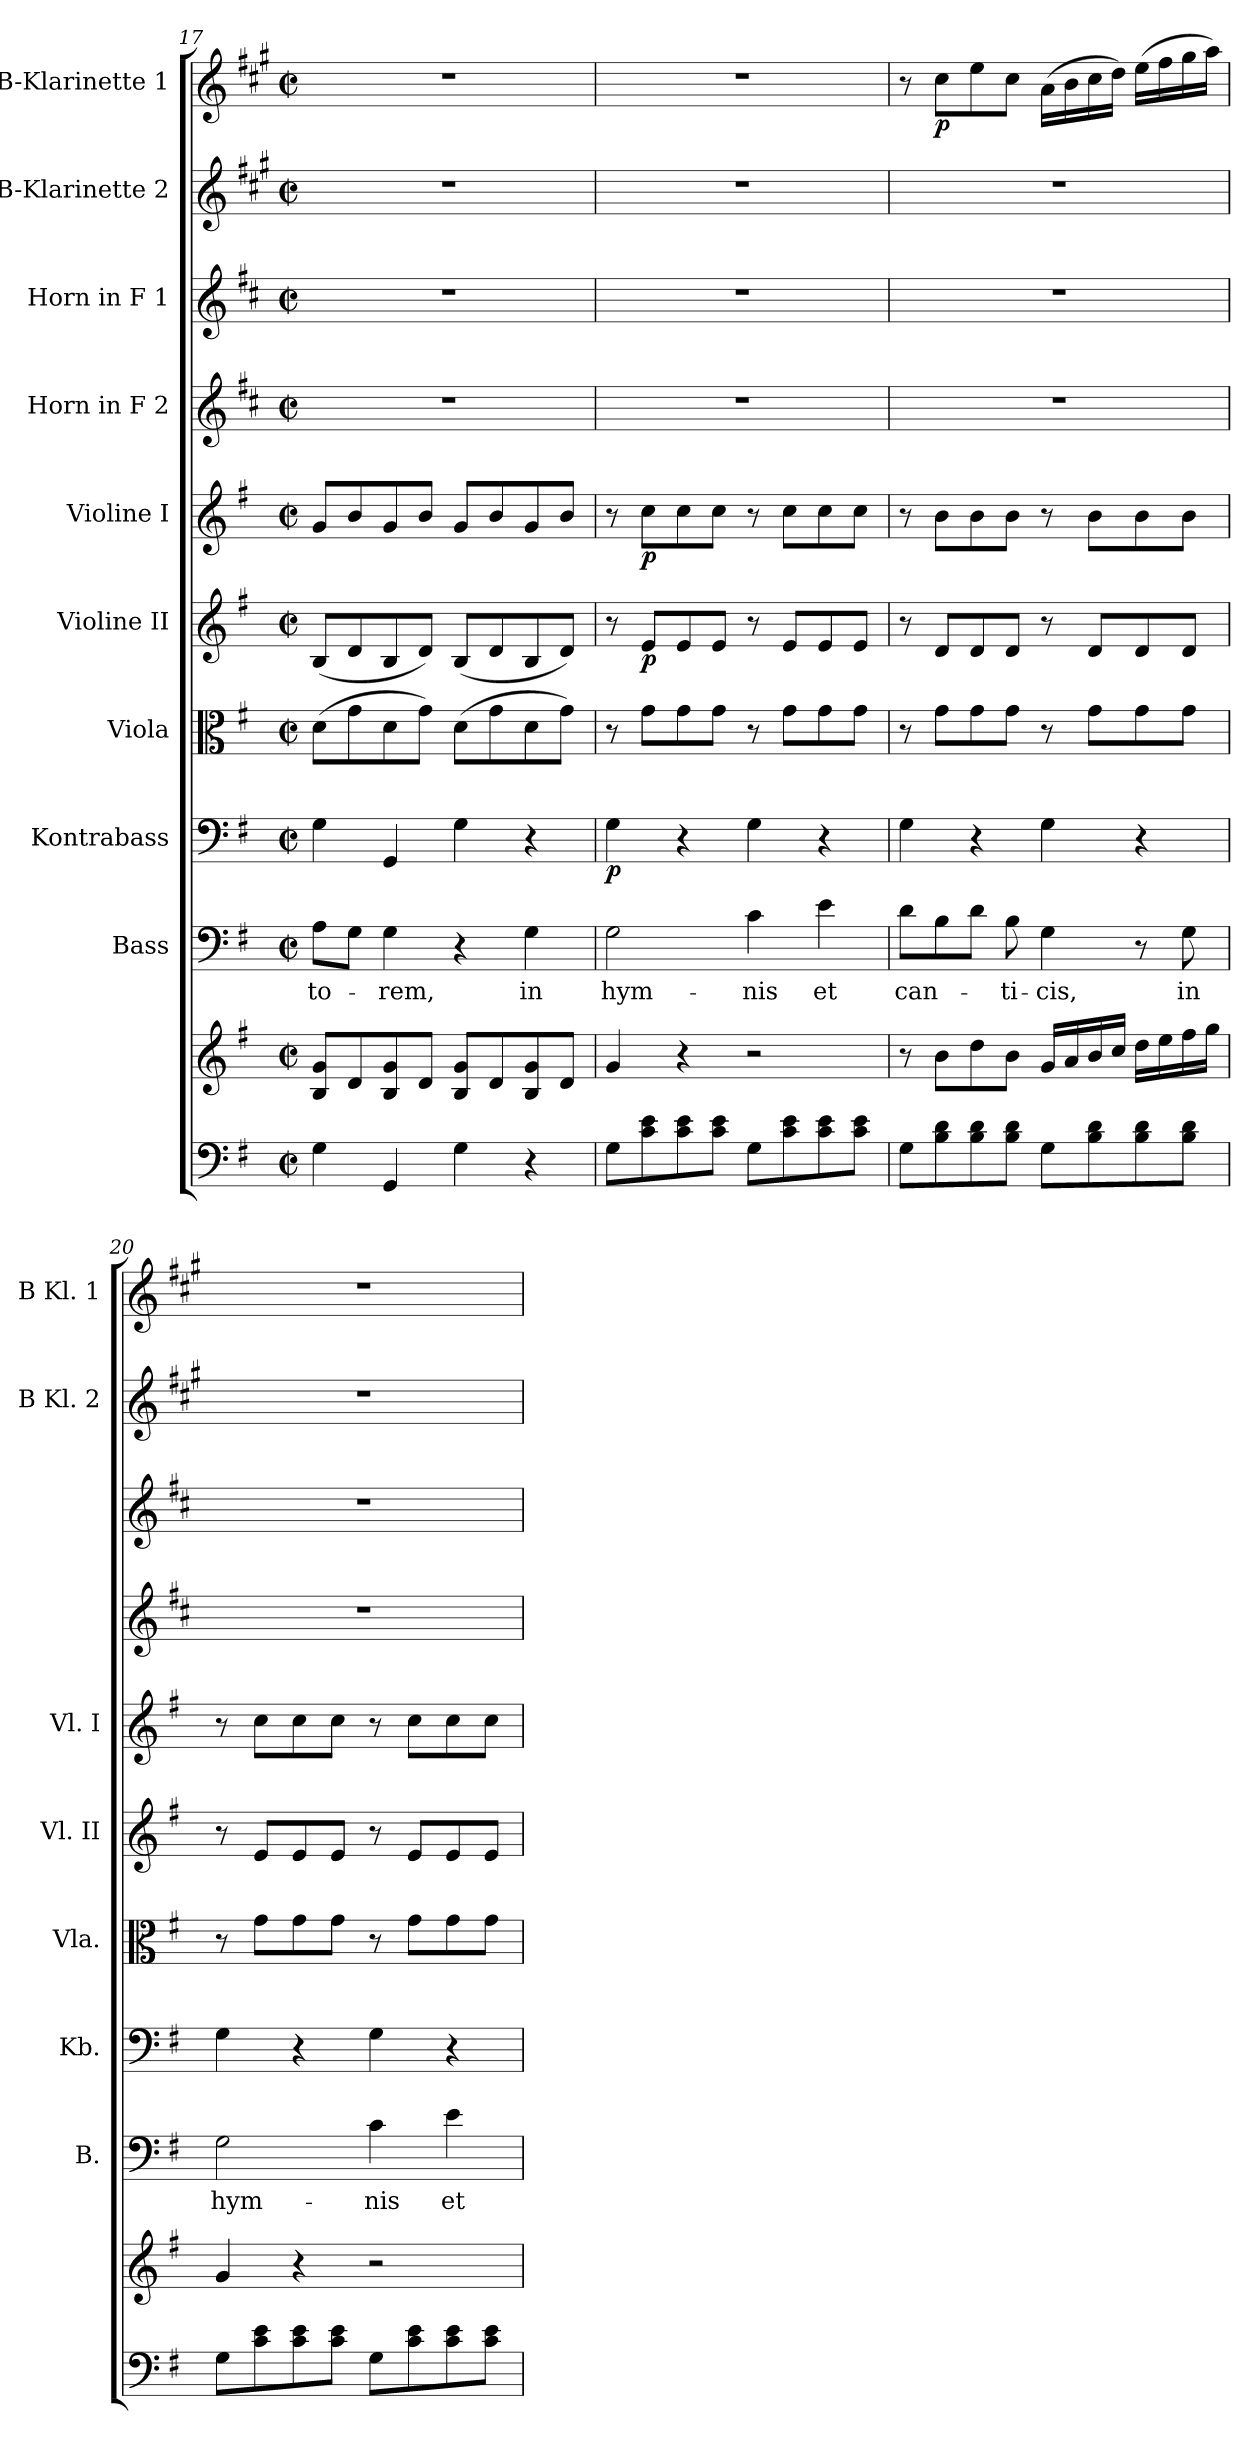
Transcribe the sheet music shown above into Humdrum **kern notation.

**kern	**kern	**kern	**text	**kern	**dynam	**kern	**kern	**dynam	**kern	**dynam	**kern	**kern	**kern	**kern	**dynam
*part10	*part10	*part9	*part9	*part8	*part8	*part7	*part6	*part6	*part5	*part5	*part4	*part3	*part2	*part1	*part1
*staff11	*staff10	*staff9	*staff9	*staff8	*staff8	*staff7	*staff6	*staff6	*staff5	*staff5	*staff4	*staff3	*staff2	*staff1	*staff1
*	*	*I"Bass	*	*I"Kontrabass	*	*I"Viola	*I"Violine II	*	*I"Violine I	*	*I"Horn in F 2	*I"Horn in F 1	*I"B-Klarinette 2	*I"B-Klarinette 1	*
*	*	*I'B.	*	*I'Kb.	*	*I'Vla.	*I'Vl. II	*	*I'Vl. I	*	*	*	*I'B Kl. 2	*I'B Kl. 1	*
!!LO:PB:g=z
*clefF4	*clefG2	*clefF4	*	*clefF4	*	*clefC3	*clefG2	*	*clefG2	*	*clefG2	*clefG2	*clefG2	*clefG2	*
*	*	*	*	*ITrd7c12	*	*	*	*	*	*	*ITrd4c7	*ITrd4c7	*ITrd1c2	*ITrd1c2	*
*k[f#]	*k[f#]	*k[f#]	*	*k[f#]	*	*k[f#]	*k[f#]	*	*k[f#]	*	*k[f#]	*k[f#]	*k[f#]	*k[f#]	*
*G:	*G:	*G:	*	*G:	*	*G:	*G:	*	*G:	*	*G:	*G:	*G:	*G:	*
*M2/2	*M2/2	*M2/2	*	*M2/2	*	*M2/2	*M2/2	*	*M2/2	*	*M2/2	*M2/2	*M2/2	*M2/2	*
*met(c|)	*met(c|)	*met(c|)	*	*met(c|)	*	*met(c|)	*met(c|)	*	*met(c|)	*	*met(c|)	*met(c|)	*met(c|)	*met(c|)	*
=17	=17	=17	=17	=17	=17	=17	=17	=17	=17	=17	=17	=17	=17	=17	=17
!	!	!	!LO:LY:b	!	!	!	!	!	!	!	!	!	!	!	!
4G\	8B/ 8g/L	8A\L	-to-	4GG\	.	(>8d\L	(<8B/L	.	8g/L	.	1r	1r	1r	1r	.
.	8d/	8G\J	.	.	.	8g\	8d/	.	8b/	.	.	.	.	.	.
!	!	!	!LO:LY:b	!	!	!	!	!	!	!	!	!	!	!	!
4GG/	8B/ 8g/	4G\	-rem,	4GGG/	.	8d\	8B/	.	8g/	.	.	.	.	.	.
.	8d/J	.	.	.	.	8g\J)	8d/J)	.	8b/J	.	.	.	.	.	.
4G\	8B/ 8g/L	4r	.	4GG\	.	(>8d\L	(<8B/L	.	8g/L	.	.	.	.	.	.
.	8d/	.	.	.	.	8g\	8d/	.	8b/	.	.	.	.	.	.
!	!	!	!LO:LY:b	!	!	!	!	!	!	!	!	!	!	!	!
4r	8B/ 8g/	4G\	in	4r	.	8d\	8B/	.	8g/	.	.	.	.	.	.
.	8d/J	.	.	.	.	8g\J)	8d/J)	.	8b/J	.	.	.	.	.	.
=18	=18	=18	=18	=18	=18	=18	=18	=18	=18	=18	=18	=18	=18	=18	=18
!	!	!	!LO:LY:b	!	!LO:DY:b	!	!	!	!	!	!	!	!	!	!
8G\L	4g/	2G\	hym-	4GG\	p	8r	8r	.	8r	.	1r	1r	1r	1r	.
!	!	!	!	!	!	!	!	!LO:DY:b	!	!LO:DY:b	!	!	!	!	!
8c\ 8e\	.	.	.	.	.	8g\L	8e/L	p	8cc\L	p	.	.	.	.	.
8c\ 8e\	4r	.	.	4r	.	8g\	8e/	.	8cc\	.	.	.	.	.	.
8c\ 8e\J	.	.	.	.	.	8g\J	8e/J	.	8cc\J	.	.	.	.	.	.
!	!	!	!LO:LY:b	!	!	!	!	!	!	!	!	!	!	!	!
8G\L	2r	4c\	-nis	4GG\	.	8r	8r	.	8r	.	.	.	.	.	.
8c\ 8e\	.	.	.	.	.	8g\L	8e/L	.	8cc\L	.	.	.	.	.	.
!	!	!	!LO:LY:b	!	!	!	!	!	!	!	!	!	!	!	!
8c\ 8e\	.	4e\	et	4r	.	8g\	8e/	.	8cc\	.	.	.	.	.	.
8c\ 8e\J	.	.	.	.	.	8g\J	8e/J	.	8cc\J	.	.	.	.	.	.
=19	=19	=19	=19	=19	=19	=19	=19	=19	=19	=19	=19	=19	=19	=19	=19
!	!	!	!LO:LY:b	!	!	!	!	!	!	!	!	!	!	!	!
8G\L	8r	8d\L	can-	4GG\	.	8r	8r	.	8r	.	1r	1r	1r	8r	.
!	!	!	!	!	!	!	!	!	!	!	!	!	!	!	!LO:DY:b
8B\ 8d\	8b\L	8B\	.	.	.	8g\L	8d/L	.	8b\L	.	.	.	.	8b\L	p
8B\ 8d\	8dd\	8d\J	.	4r	.	8g\	8d/	.	8b\	.	.	.	.	8dd\	.
!	!	!	!LO:LY:b	!	!	!	!	!	!	!	!	!	!	!	!
8B\ 8d\J	8b\J	8B\	-ti-	.	.	8g\J	8d/J	.	8b\J	.	.	.	.	8b\J	.
!	!	!	!LO:LY:b	!	!	!	!	!	!	!	!	!	!	!	!
8G\L	16g/LL	4G\	-cis,	4GG\	.	8r	8r	.	8r	.	.	.	.	(>16g\LL	.
.	16a/	.	.	.	.	.	.	.	.	.	.	.	.	16a\	.
8B\ 8d\	16b/	.	.	.	.	8g\L	8d/L	.	8b\L	.	.	.	.	16b\	.
.	16cc/JJ	.	.	.	.	.	.	.	.	.	.	.	.	16cc\JJ)	.
8B\ 8d\	16dd\LL	8r	.	4r	.	8g\	8d/	.	8b\	.	.	.	.	(>16dd\LL	.
.	16ee\	.	.	.	.	.	.	.	.	.	.	.	.	16ee\	.
!	!	!	!LO:LY:b	!	!	!	!	!	!	!	!	!	!	!	!
8B\ 8d\J	16ff#\	8G\	in	.	.	8g\J	8d/J	.	8b\J	.	.	.	.	16ff#\	.
.	16gg\JJ	.	.	.	.	.	.	.	.	.	.	.	.	16gg\JJ)	.
=20	=20	=20	=20	=20	=20	=20	=20	=20	=20	=20	=20	=20	=20	=20	=20
!	!	!	!LO:LY:b	!	!	!	!	!	!	!	!	!	!	!	!
8G\L	4g/	2G\	hym-	4GG\	.	8r	8r	.	8r	.	1r	1r	1r	1r	.
8c\ 8e\	.	.	.	.	.	8g\L	8e/L	.	8cc\L	.	.	.	.	.	.
8c\ 8e\	4r	.	.	4r	.	8g\	8e/	.	8cc\	.	.	.	.	.	.
8c\ 8e\J	.	.	.	.	.	8g\J	8e/J	.	8cc\J	.	.	.	.	.	.
!	!	!	!LO:LY:b	!	!	!	!	!	!	!	!	!	!	!	!
8G\L	2r	4c\	-nis	4GG\	.	8r	8r	.	8r	.	.	.	.	.	.
8c\ 8e\	.	.	.	.	.	8g\L	8e/L	.	8cc\L	.	.	.	.	.	.
!	!	!	!LO:LY:b	!	!	!	!	!	!	!	!	!	!	!	!
8c\ 8e\	.	4e\	et	4r	.	8g\	8e/	.	8cc\	.	.	.	.	.	.
8c\ 8e\J	.	.	.	.	.	8g\J	8e/J	.	8cc\J	.	.	.	.	.	.
=	=	=	=	=	=	=	=	=	=	=	=	=	=	=	=
*-	*-	*-	*-	*-	*-	*-	*-	*-	*-	*-	*-	*-	*-	*-	*-
